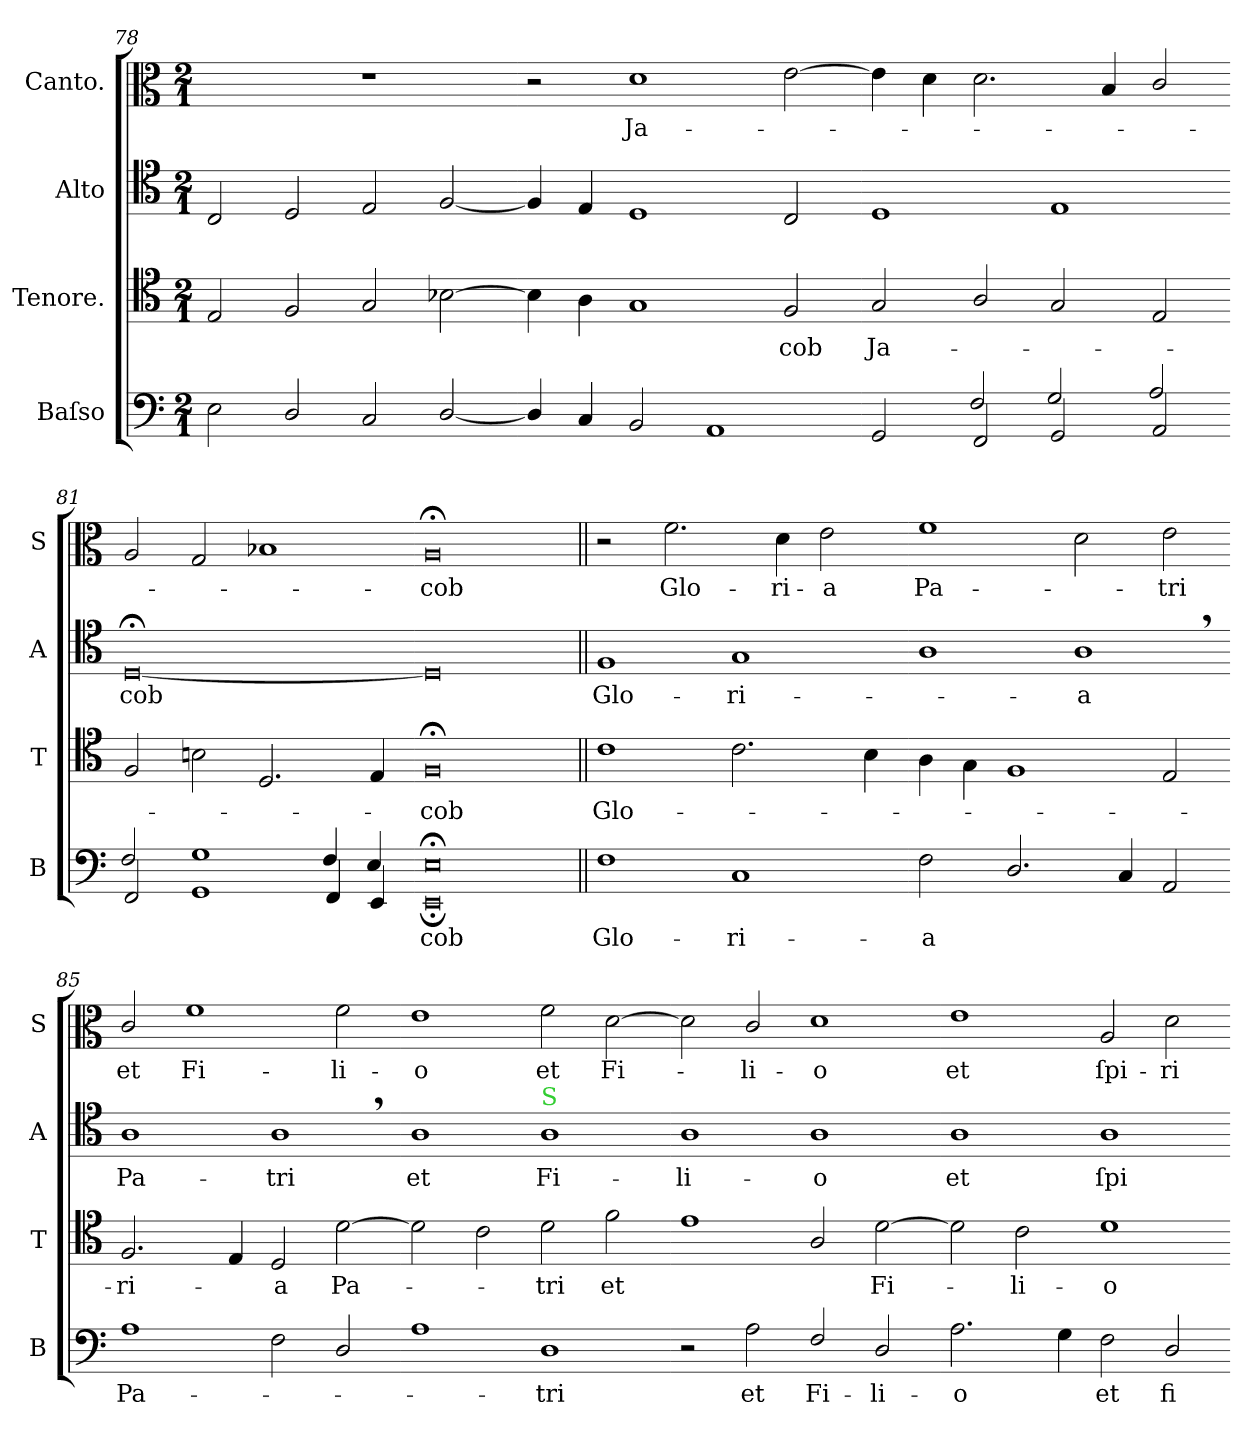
**kern	**text	**kern	**text	**kern	**text	**kern	**text
*part4	*part4	*part3	*part3	*part2	*part2	*part1	*part1
*staff4	*staff4	*staff3	*staff3	*staff2	*staff2	*staff1	*staff1
*I"Baſso	*	*I"Tenore.	*	*I"Alto	*	*I"Canto.	*
*I'B	*	*I'T	*	*I'A	*	*I'S	*
*clefF4	*	*clefC4	*	*clefC4	*	*clefC3	*
*k[]	*	*k[]	*	*k[]	*	*k[]	*
*M2/1	*	*M2/1	*	*M2/1	*	*M2/1	*
=78	=78	=78	=78	=78	=78	=78	=78
2E\	.	2E/	.	2C/	.	1ryy	.
2D/	.	2F/	.	2D/	.	.	.
2C/	.	2G/	.	2E/	.	1r	.
[2D/	.	[2B-X\	.	[2F/	.	.	.
=79-	=79-	=79-	=79-	=79-	=79-	=79-	=79-
4D/]	.	4B-\]	.	4F/]	.	2r	.
4C/	.	4A\	.	4E/	.	.	.
2BB/	.	1G	.	1D	.	1d	Ja-
1AA	.	.	.	.	.	.	.
!	!	!	!LO:LY:i	!	!	!	!
.	.	2F/	cob	2C/	.	[2e\	.
=80-	=80-	=80-	=80-	=80-	=80-	=80-	=80-
*^	*	*	*	*	*	*	*
!	!	!	!	!LO:LY:i	!	!	!	!
2GG/	2ryy	.	2G/	Ja-	1D	.	4e\]	.
.	.	.	.	.	.	.	4d\	.
2FF/	2F/	.	2A/	.	.	.	2.d\	.
2GG/	2G/	.	2G/	.	1E	.	.	.
.	.	.	.	.	.	.	4B/	.
2AA/	2A/	.	2E/	.	.	.	2c/	.
=81-	=81-	=81-	=81-	=81-	=81-	=81-	=81-	=81-
2FF/	2F/	.	2F/	.	[0D;<;	-cob	2A/	.
1GG	1G	.	2Bn\	.	.	.	2G/	.
.	.	.	2.D/	.	.	.	1B-X	.
4FF/	4F/	.	.	.	.	.	.	.
4EE/	4E/	.	4E/	.	.	.	.	.
=82-	=82-	=82-	=82-	=82-	=82-	=82-	=82-	=82-
!	!	!	!	!LO:LY:i	!	!	!	!
0EE;<\	0E;</	-cob	0F;<;	-cob	0D]	.	0A;<;	-cob
*v	*v	*	*	*	*	*	*	*
=83||	=83||	=83||	=83||	=83||	=83||	=83||	=83||
1F	Glo-	1c	Glo-	1F	Glo-	2r	.
.	.	.	.	.	.	2.f\	Glo-
1C	-ri-	2.c\	.	1G	-ri-	.	.
.	.	.	.	.	.	4d\	-ri-
.	.	.	.	.	.	2e\	-a
.	.	4B\	.	.	.	.	.
=84-	=84-	=84-	=84-	=84-	=84-	=84-	=84-
2F\	-a	4A\	.	1A	.	1f	Pa-
.	.	4G\	.	.	.	.	.
2.D/	.	1F	.	.	.	.	.
.	.	.	.	1A,<	-a	2d\	.
4C/	.	.	.	.	.	.	.
2AA/	.	2E/	.	.	.	2e\	-tri
=85-	=85-	=85-	=85-	=85-	=85-	=85-	=85-
1A	Pa-	2.F/	-ri-	1A	Pa-	2c/	et
.	.	.	.	.	.	1f	Fi-
.	.	4E/	.	.	.	.	.
2F\	.	2D/	-a	1A,<	-tri	.	.
2D/	.	[2d\	Pa-	.	.	2f\	-li-
=86-	=86-	=86-	=86-	=86-	=86-	=86-	=86-
1A	.	2d\]	.	1A	et	1e	-o
.	.	2c\	.	.	.	.	.
!	!	!	!	!LO:TX:a:color=limegreen:t=S	!	!	!
1D	-tri	2d\	-tri	1A	Fi-	2f\	et
.	.	2f\	et	.	.	[2d\	Fi-
=87-	=87-	=87-	=87-	=87-	=87-	=87-	=87-
2r	.	1e	.	1A	-li-	2d\]	.
2A\	et	.	.	.	.	2c/	-li-
2F/	Fi-	2A/	.	1A	-o	1d	-o
2D/	-li-	[2d\	Fi-	.	.	.	.
=88-	=88-	=88-	=88-	=88-	=88-	=88-	=88-
2.A\	-o	2d\]	.	1A	et	1e	et
.	.	2c\	-li-	.	.	.	.
4G\	.	.	.	.	.	.	.
2F\	et	1d	-o	1A	ſpi-	2A/	ſpi-
2D/	fi-	.	.	.	.	2d\	-ri-
=-	=-	=-	=-	=-	=-	=-	=-
*-	*-	*-	*-	*-	*-	*-	*-
